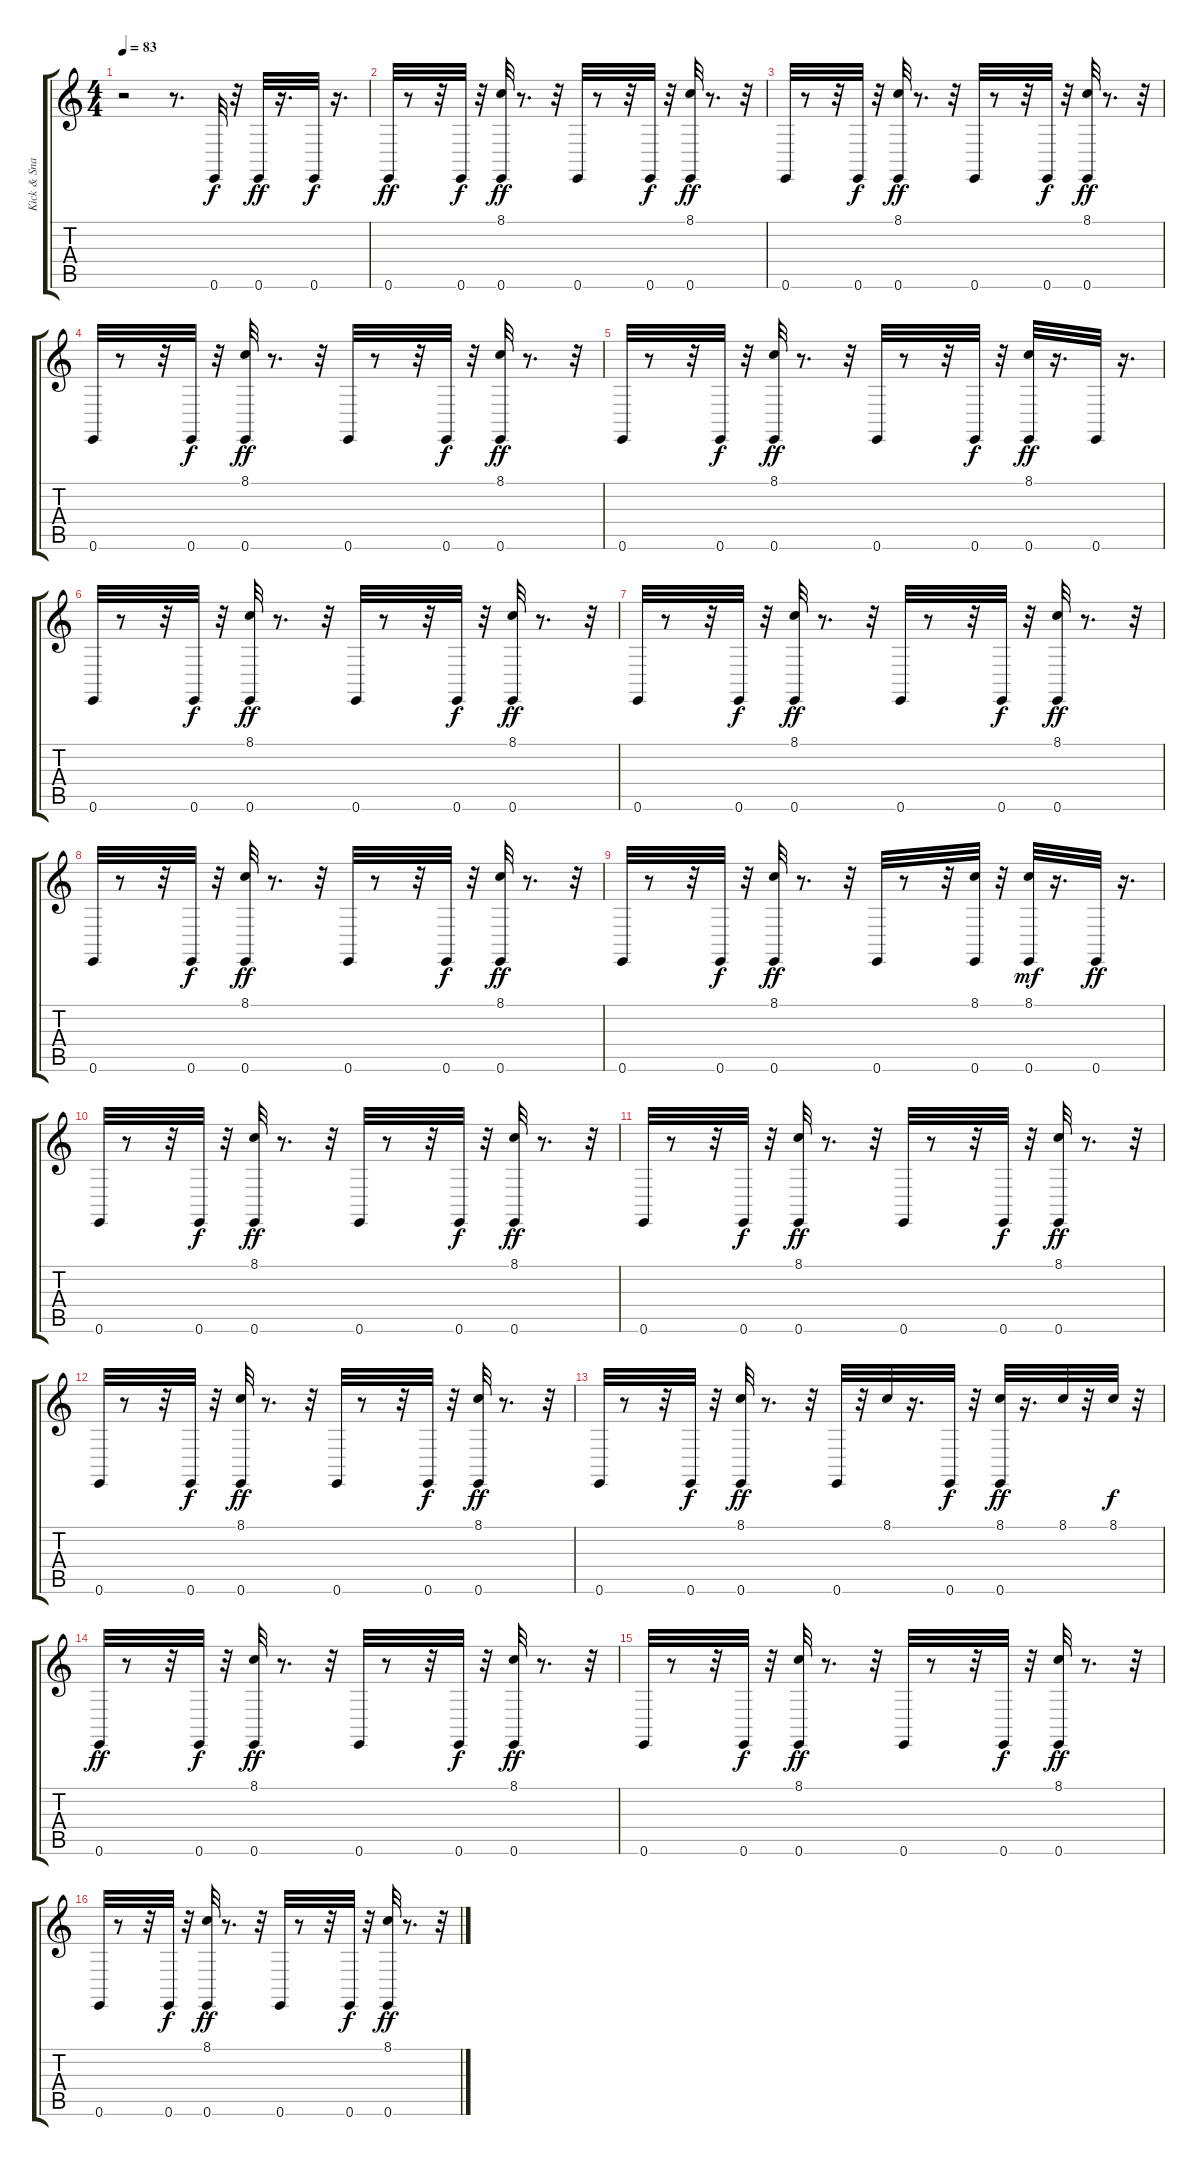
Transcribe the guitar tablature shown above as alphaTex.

\track ("Kick & Snare" "Kick & Sna") {instrument synthstrings1}
\staff {score tabs}
\tuning (E4 B3 G3 D3 A2 E2) {hide}
\ts (4 4)
\tempo 83
\clef g2
\ks c
r.2{dy ff} r.8{d} 0.6.32{dy f} r.32 0.6.32{dy ff} r.16{d} 0.6.32{dy f} r.16{d} |
0.6.32{dy ff} r.8 r.32 0.6.32{dy f} r.32 (8.1 0.6).32{dy ff} r.8{d} r.32 0.6.32 r.8 r.32 0.6.32{dy f} r.32 (8.1 0.6).32{dy ff} r.8{d} r.32 |
0.6.32 r.8 r.32 0.6.32{dy f} r.32 (8.1 0.6).32{dy ff} r.8{d} r.32 0.6.32 r.8 r.32 0.6.32{dy f} r.32 (8.1 0.6).32{dy ff} r.8{d} r.32 |
0.6.32 r.8 r.32 0.6.32{dy f} r.32 (8.1 0.6).32{dy ff} r.8{d} r.32 0.6.32 r.8 r.32 0.6.32{dy f} r.32 (8.1 0.6).32{dy ff} r.8{d} r.32 |
0.6.32 r.8 r.32 0.6.32{dy f} r.32 (8.1 0.6).32{dy ff} r.8{d} r.32 0.6.32 r.8 r.32 0.6.32{dy f} r.32 (8.1 0.6).32{dy ff} r.16{d} 0.6.32 r.16{d} |
0.6.32 r.8 r.32 0.6.32{dy f} r.32 (8.1 0.6).32{dy ff} r.8{d} r.32 0.6.32 r.8 r.32 0.6.32{dy f} r.32 (8.1 0.6).32{dy ff} r.8{d} r.32 |
0.6.32 r.8 r.32 0.6.32{dy f} r.32 (8.1 0.6).32{dy ff} r.8{d} r.32 0.6.32 r.8 r.32 0.6.32{dy f} r.32 (8.1 0.6).32{dy ff} r.8{d} r.32 |
0.6.32 r.8 r.32 0.6.32{dy f} r.32 (8.1 0.6).32{dy ff} r.8{d} r.32 0.6.32 r.8 r.32 0.6.32{dy f} r.32 (8.1 0.6).32{dy ff} r.8{d} r.32 |
0.6.32 r.8 r.32 0.6.32{dy f} r.32 (8.1 0.6).32{dy ff} r.8{d} r.32 0.6.32 r.8 r.32 (8.1 0.6).32 r.32 (8.1 0.6).32{dy mf} r.16{d} 0.6.32{dy ff} r.16{d} |
0.6.32 r.8 r.32 0.6.32{dy f} r.32 (8.1 0.6).32{dy ff} r.8{d} r.32 0.6.32 r.8 r.32 0.6.32{dy f} r.32 (8.1 0.6).32{dy ff} r.8{d} r.32 |
0.6.32 r.8 r.32 0.6.32{dy f} r.32 (8.1 0.6).32{dy ff} r.8{d} r.32 0.6.32 r.8 r.32 0.6.32{dy f} r.32 (8.1 0.6).32{dy ff} r.8{d} r.32 |
0.6.32 r.8 r.32 0.6.32{dy f} r.32 (8.1 0.6).32{dy ff} r.8{d} r.32 0.6.32 r.8 r.32 0.6.32{dy f} r.32 (8.1 0.6).32{dy ff} r.8{d} r.32 |
0.6.32 r.8 r.32 0.6.32{dy f} r.32 (8.1 0.6).32{dy ff} r.8{d} r.32 0.6.32 r.32 8.1.32 r.16{d} 0.6.32{dy f} r.32 (8.1 0.6).32{dy ff} r.16{d} 8.1.32 r.32 8.1.32{dy f} r.32 |
0.6.32{dy ff} r.8 r.32 0.6.32{dy f} r.32 (8.1 0.6).32{dy ff} r.8{d} r.32 0.6.32 r.8 r.32 0.6.32{dy f} r.32 (8.1 0.6).32{dy ff} r.8{d} r.32 |
0.6.32 r.8 r.32 0.6.32{dy f} r.32 (8.1 0.6).32{dy ff} r.8{d} r.32 0.6.32 r.8 r.32 0.6.32{dy f} r.32 (8.1 0.6).32{dy ff} r.8{d} r.32 |
0.6.32 r.8 r.32 0.6.32{dy f} r.32 (8.1 0.6).32{dy ff} r.8{d} r.32 0.6.32 r.8 r.32 0.6.32{dy f} r.32 (8.1 0.6).32{dy ff} r.8{d} r.32
